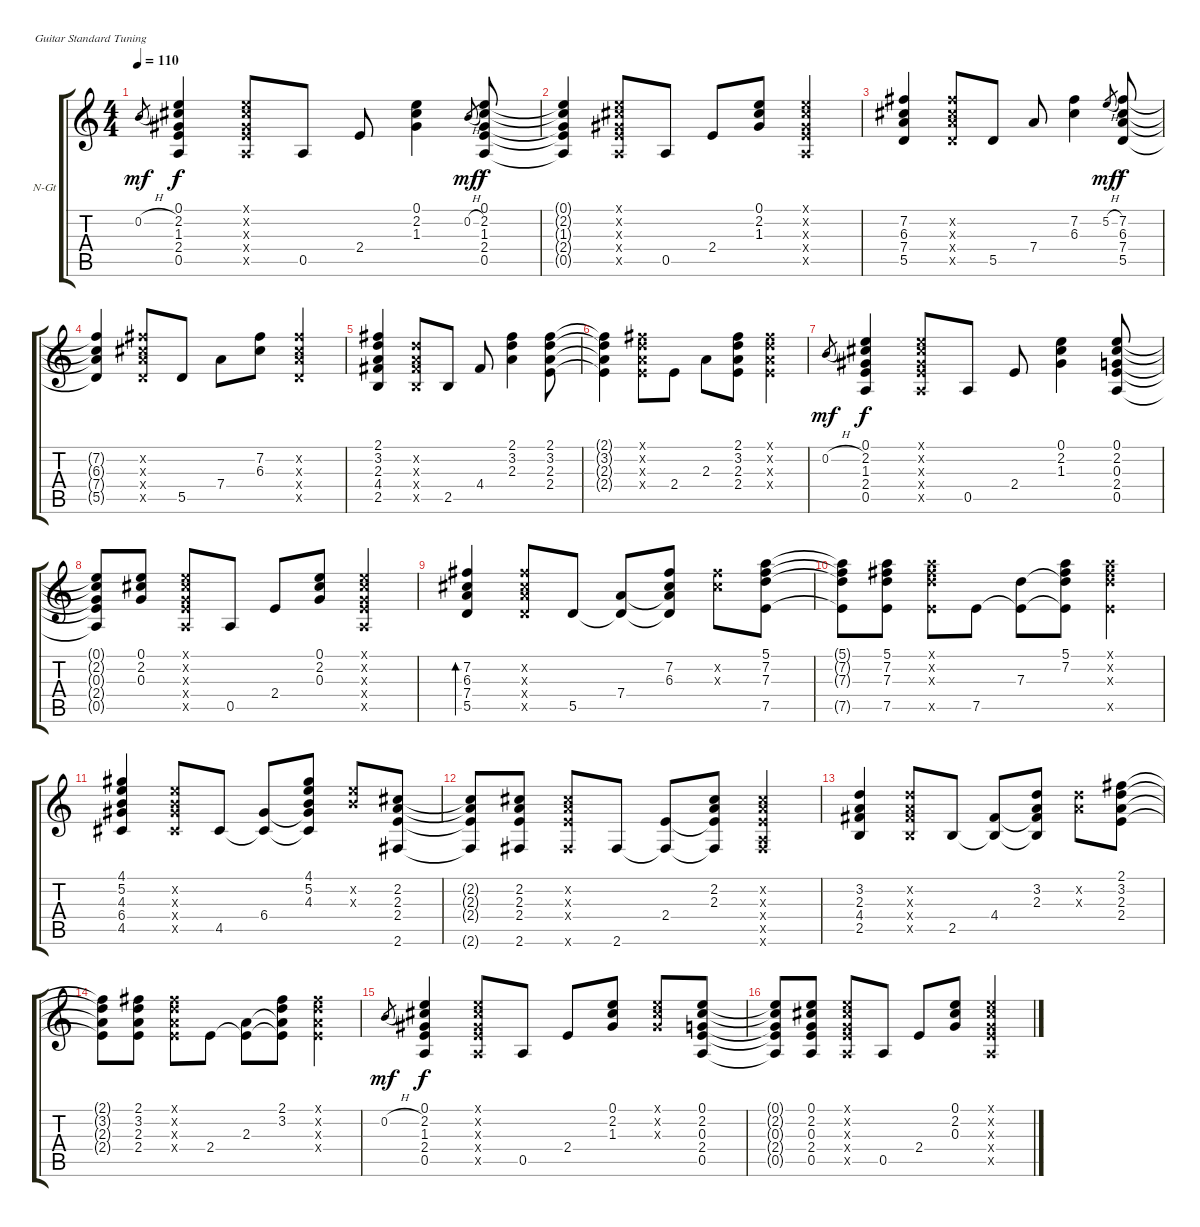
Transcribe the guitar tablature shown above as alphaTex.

\defaultSystemsLayout 4
\bracketExtendMode groupsimilarinstruments
\firstSystemTrackNameOrientation horizontal
\otherSystemsTrackNameOrientation horizontal
\track ("Nylon Guitar" "N-Gt") {instrument acousticguitarnylon}
\staff {score tabs}
\tuning (E4 B3 G3 D3 A2 E2)
\ts (4 4)
\tempo 110
\clef g2
\ks c
0.2{h}.8{gr dy mf} (0.1 2.2 1.3 2.4 0.5).4{dy f} (0.1{x} 2.2{x} 1.3{x} 2.4{x} 0.5{x}).8 0.5.8 2.4.8 (0.1 2.2 1.3).4 0.2{h}.8{gr dy mf} (0.1 2.2 1.3 2.4 0.5).8{dy f} |
(0.1{t} 2.2{t} 1.3{t} 2.4{t} 0.5{t}).4 (0.1{x} 2.2{x} 1.3{x} 2.4{x} 0.5{x}).8 0.5.8 2.4.8 (0.1 2.2 1.3).8 (0.1{x} 2.2{x} 1.3{x} 2.4{x} 0.5{x}).4 |
(7.2 6.3 7.4 5.5).4 (7.2{x} 6.3{x} 7.4{x} 5.5{x}).8 5.5.8 7.4.8 (7.2 6.3).4 5.2{h}.8{gr dy mf} (7.2 6.3 7.4 5.5).8{dy f} |
(7.2{t} 6.3{t} 7.4{t} 5.5{t}).4 (7.2{x} 6.3{x} 7.4{x} 5.5{x}).8 5.5.8 7.4.8 (7.2 6.3).8 (7.2{x} 6.3{x} 7.4{x} 5.5{x}).4 |
(2.1 3.2 2.3 4.4 2.5).4 (3.2{x} 2.3{x} 4.4{x} 2.5{x}).8 2.5.8 4.4.8 (2.1 3.2 2.3).4 (2.1 3.2 2.3 2.4).8 |
(2.1{t} 3.2{t} 2.3{t} 2.4{t}).4 (2.1{x} 3.2{x} 2.3{x} 2.4{x}).8 2.4.8 2.3.8 (2.1 3.2 2.3 2.4).8 (2.1{x} 3.2{x} 2.3{x} 2.4{x}).4 |
0.2{h}.8{gr dy mf} (0.1 2.2 1.3 2.4 0.5).4{dy f} (0.1{x} 2.2{x} 1.3{x} 2.4{x} 0.5{x}).8 0.5.8 2.4.8 (0.1 2.2 1.3).4 (0.1 2.2 0.3 2.4 0.5).8 |
(0.1{t} 2.2{t} 0.3{t} 2.4{t} 0.5{t}).8 (0.1 2.2 0.3).8 (0.1{x} 2.2{x} 0.3{x} 2.4{x} 0.5{x}).8 0.5.8 2.4.8 (0.1 2.2 0.3).8 (0.1{x} 2.2{x} 0.3{x} 2.4{x} 0.5{x}).4 |
(7.2 6.3 7.4 5.5).4{bd 120} (7.2{x} 6.3{x} 7.4{x} 5.5{x}).8 5.5.8 (7.4 5.5{t}).8 (7.2 6.3 7.4{t} 5.5{t}).8 (7.2{x} 6.3{x}).8 (5.1 7.2 7.3 7.5).8 |
(5.1{t} 7.2{t} 7.3{t} 7.5{t}).8 (5.1 7.2 7.3 7.5).8 (5.1{x} 7.2{x} 7.3{x} 7.5{x}).8 7.5.8 (7.3 7.5{t}).8 (5.1 7.2 7.3{t} 7.5{t}).8 (5.1{x} 7.2{x} 7.3{x} 7.5{x}).4 |
(4.1 5.2 4.3 6.4 4.5).4 (5.2{x} 4.3{x} 6.4{x} 4.5{x}).8 4.5.8 (6.4 4.5{t}).8 (4.1 5.2 4.3 6.4{t} 4.5{t}).8 (5.2{x} 4.3{x}).8 (2.2 2.3 2.4 2.6).8 |
(2.2{t} 2.3{t} 2.4{t} 2.6{t}).8 (2.2 2.3 2.4 2.6).8 (2.2{x} 2.3{x} 2.4{x} 2.6{x}).8 2.6.8 (2.4 2.6{t}).8 (2.2 2.3 2.4{t} 2.6{t}).8 (2.2{x} 2.3{x} 2.4{x} 0.5{x} 2.6{x}).4 |
(3.2 2.3 4.4 2.5).4 (3.2{x} 2.3{x} 4.4{x} 2.5{x}).8 2.5.8 (4.4 2.5{t}).8 (3.2 2.3 4.4{t} 2.5{t}).8 (3.2{x} 2.3{x}).8 (2.1 3.2 2.3 2.4).8 |
(2.1{t} 3.2{t} 2.3{t} 2.4{t}).8 (2.1 3.2 2.3 2.4).8 (2.1{x} 3.2{x} 2.3{x} 2.4{x}).8 2.4.8 (2.3 2.4{t}).8 (2.1 3.2 2.3{t} 2.4{t}).8 (2.1{x} 3.2{x} 2.3{x} 2.4{x}).4 |
0.2{h}.8{gr dy mf} (0.1 2.2 1.3 2.4 0.5).4{dy f} (0.1{x} 2.2{x} 1.3{x} 2.4{x} 0.5{x}).8 0.5.8 2.4.8 (0.1 2.2 1.3).8 (0.1{x} 2.2{x} 1.3{x}).8 (0.1 2.2 0.3 2.4 0.5).8 |
(0.1{t} 2.2{t} 0.3{t} 2.4{t} 0.5{t}).8 (0.1 2.2 0.3 2.4 0.5).8 (0.1{x} 2.2{x} 0.3{x} 2.4{x} 0.5{x}).8 0.5.8 2.4.8 (0.1 2.2 0.3).8 (0.1{x} 2.2{x} 0.3{x} 2.4{x} 0.5{x}).4
